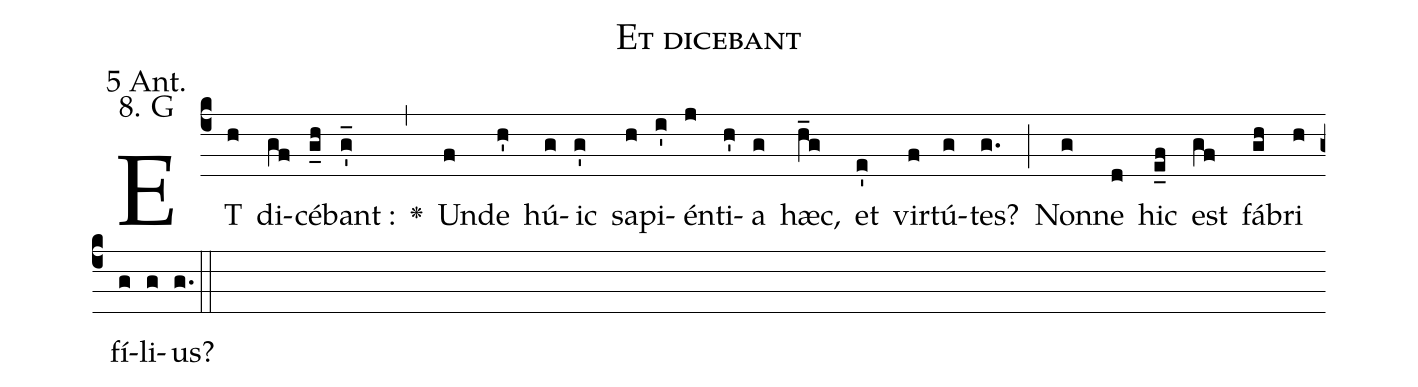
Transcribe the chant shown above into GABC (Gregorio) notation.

name: Et dicebant;
office-part: 5 Antiphon;
mode: 8G;
annotation: 5 Ant.;
annotation: 8. G;
def-m1:}{\greseteolcustos{manual}{;
def-m2:\ifx\breakbeforeEuouae\undefined\else;
def-m3:\fi}\ifx\noeuouae\undefined\def\noeuouae{F}\fi\if\noeuouae F{;
def-m4:}\fi;
%%
(c4)ET(h) di(gf)cé(g_h)bant :(g'_) <v>\greheightstar</v>(,)
Un(f)de(h') hú(g)ic(g') sa(h)pi(i')én(j)ti(h')a(g) hæc,(h_g) et(e') vir(f)tú(g)tes?(g.) (;)
Non(g)ne(d) hic(e_f) est(gf) fá(gh)bri(h) fí(g)li(g[em1])us?(g.) (::[em2]z[em3])

E(j) u(j) o(i) u(j) a(h) e.(g.) (::[em4])
